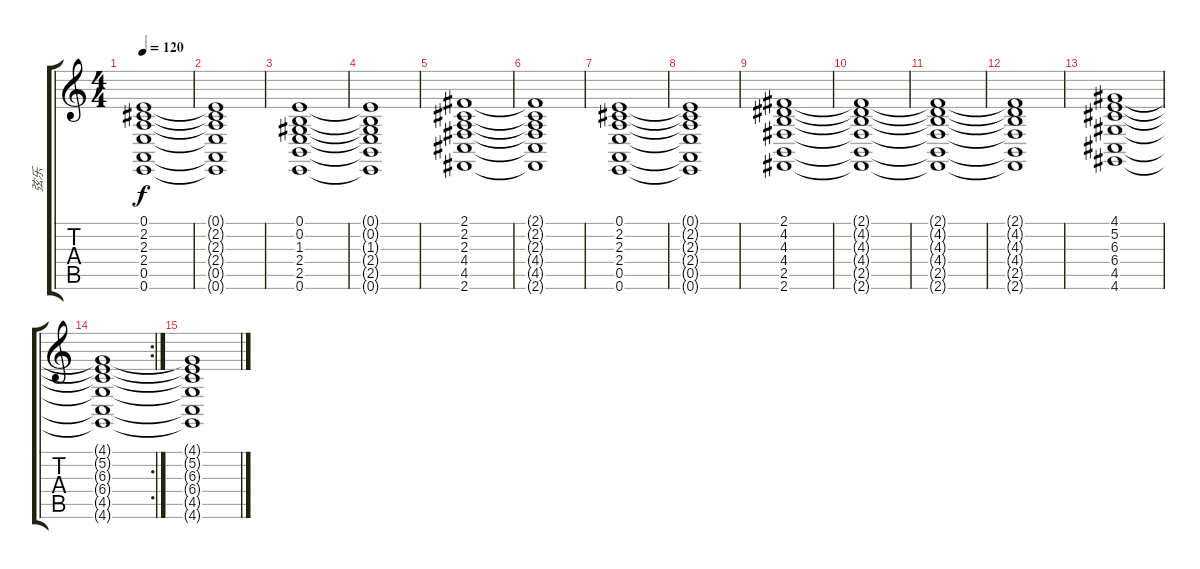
\track ("弦乐" "弦乐") {instrument stringensemble1}
\staff {score tabs}
\tuning (E4 B3 G3 D3 A2 E2) {hide}
\ts (4 4)
\tempo 120
\clef g2
\ks c
(0.1 2.2 2.3 2.4 0.5 0.6).1{dy f} |
(0.1{t} 2.2{t} 2.3{t} 2.4{t} 0.5{t} 0.6{t}).1 |
(0.1 0.2 1.3 2.4 2.5 0.6).1 |
(0.1{t} 0.2{t} 1.3{t} 2.4{t} 2.5{t} 0.6{t}).1 |
(2.1 2.2 2.3 4.4 4.5 2.6).1 |
(2.1{t} 2.2{t} 2.3{t} 4.4{t} 4.5{t} 2.6{t}).1 |
(0.1 2.2 2.3 2.4 0.5 0.6).1 |
(0.1{t} 2.2{t} 2.3{t} 2.4{t} 0.5{t} 0.6{t}).1 |
(2.1 4.2 4.3 4.4 2.5 2.6).1 |
(2.1{t} 4.2{t} 4.3{t} 4.4{t} 2.5{t} 2.6{t}).1 |
(2.1{t} 4.2{t} 4.3{t} 4.4{t} 2.5{t} 2.6{t}).1 |
(2.1{t} 4.2{t} 4.3{t} 4.4{t} 2.5{t} 2.6{t}).1 |
(4.1 5.2 6.3 6.4 4.5 4.6).1 |
\rc 2
(4.1{t} 5.2{t} 6.3{t} 6.4{t} 4.5{t} 4.6{t}).1 |
(4.1{t} 5.2{t} 6.3{t} 6.4{t} 4.5{t} 4.6{t}).1
